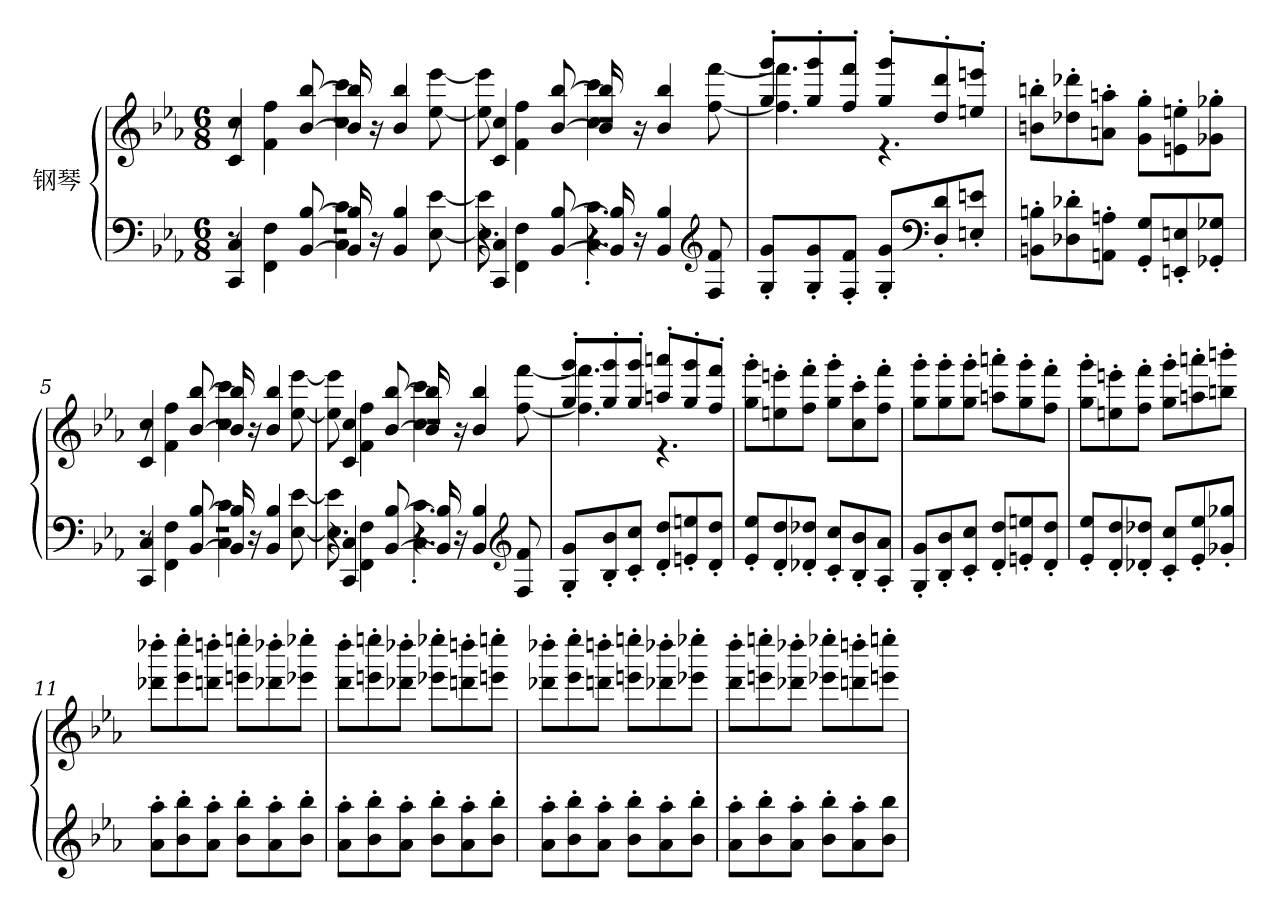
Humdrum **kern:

**kern	**kern
*part1	*part1
*staff2	*staff1
*I"钢琴	*
*clefF4	*clefG2
*k[b-e-a-]	*k[b-e-a-]
*M6/8	*M6/8
*MM176	*MM176
=1	=1
*^	*^
*	*^	*	*^
2.r	8r	4CC/ 4C/	2.r	8r	4c/ 4cc/
.	4FF\ 4F\	.	.	4f\ 4ff\	.
.	.	[8BB-/ [8B-/	.	.	[8b-/ [8bb-/
.	4C\ 4c\	16BB-/] 16B-/]	.	4cc\ 4ccc\	16b-/] 16bb-/]
.	.	16r	.	.	16r
.	.	4BB-/ 4B-/	.	.	4b-/ 4bb-/
.	[8E-\ [8e-\	.	.	[8ee-\ [8eee-\	.
=2	=2	=2	=2	=2	=2
4.r	8E-\] 8e-\]	4CC/ 4C/	2.r	8ee-\] 8eee-\]	4c/ 4cc/
.	4FF\ 4F\	.	.	4f\ 4ff\	.
.	.	[8BB-/ [8B-/	.	.	[8b-/ [8bb-/
4r	4.C\' 4.c\'	16BB-/] 16B-/]	.	4cc\ 4ccc\	16b-/] 16bb-/]
.	.	16r	.	.	16r
.	.	4BB-/ 4B-/	.	.	4b-/ 4bb-/
*clefG2	*	*	*	*	*
8F/ 8f/	.	.	.	[8ff\ [8fff\	.
*v	*v	*v	*	*	*
*	*	*v	*v
=3	=3	=3
8G/' 8g/'L	8gg/' 8ggg/'L	4.ff\] 4.fff\]
8G/' 8g/'	8gg/' 8ggg/'	.
8F/' 8f/'J	8ff/' 8fff/'J	.
8G/' 8g/'L	8gg/' 8ggg/'L	4.r
*clefF4	*	*
8D/' 8d/'	8dd/' 8ddd/'	.
8En/' 8en/'J	8een/' 8eeen/'J	.
*	*v	*v
!!LO:LB:g=z
=4	=4
8BBn\' 8Bn\'L	8bn\' 8bbn\'L
8D-X\' 8d-X\'	8dd-X\' 8ddd-X\'
8AAn\' 8An\'J	8an\' 8aan\'J
8GG/' 8G/'L	8g\' 8gg\'L
8EEn/' 8En/'	8en\' 8een\'
8GG-X/' 8G-X/'J	8g-X\' 8gg-X\'J
=5	=5
*^	*^
*	*^	*	*^
2.r	8r	4CC/ 4C/	2.r	8r	4c/ 4cc/
.	4FF\ 4F\	.	.	4f\ 4ff\	.
.	.	[8BB-/ [8B-/	.	.	[8b-/ [8bb-/
.	4C\ 4c\	16BB-/] 16B-/]	.	4cc\ 4ccc\	16b-/] 16bb-/]
.	.	16r	.	.	16r
.	.	4BB-/ 4B-/	.	.	4b-/ 4bb-/
.	[8E-\ [8e-\	.	.	[8ee-\ [8eee-\	.
=6	=6	=6	=6	=6	=6
4.r	8E-\] 8e-\]	4CC/ 4C/	2.r	8ee-\] 8eee-\]	4c/ 4cc/
.	4FF\ 4F\	.	.	4f\ 4ff\	.
.	.	[8BB-/ [8B-/	.	.	[8b-/ [8bb-/
4r	4.C\' 4.c\'	16BB-/] 16B-/]	.	4cc\ 4ccc\	16b-/] 16bb-/]
.	.	16r	.	.	16r
.	.	4BB-/ 4B-/	.	.	4b-/ 4bb-/
*clefG2	*	*	*	*	*
8F/ 8f/	.	.	.	[8ff\ [8fff\	.
*v	*v	*v	*	*	*
*	*	*v	*v
!!LO:LB:g=z
=7	=7	=7
8G/' 8g/'L	8gg/' 8ggg/'L	4.ff\] 4.fff\]
8B-/' 8b-/'	8gg/' 8ggg/'	.
8c/' 8cc/'J	8gg/' 8ggg/'J	.
8d/' 8dd/'L	8aan/' 8aaan/'L	4.r
8en/' 8een/'	8gg/' 8ggg/'	.
8d/' 8dd/'J	8ff/' 8fff/'J	.
*	*v	*v
=8	=8
8e-/' 8ee-/'L	8gg\' 8ggg\'L
8d/' 8dd/'	8een\' 8eeen\'
8d-X/' 8dd-X/'J	8ff\' 8fff\'J
8c/' 8cc/'L	8gg\' 8ggg\'L
8B-/' 8b-/'	8cc\' 8ccc\'
8A-/' 8a-/'J	8ff\' 8fff\'J
=9	=9
8G/' 8g/'L	8gg\' 8ggg\'L
8B-/' 8b-/'	8gg\' 8ggg\'
8c/' 8cc/'J	8gg\' 8ggg\'J
8d/' 8dd/'L	8aan\' 8aaan\'L
8en/' 8een/'	8gg\' 8ggg\'
8d/' 8dd/'J	8ff\' 8fff\'J
=10	=10
8e-/' 8ee-/'L	8gg\' 8ggg\'L
8d/' 8dd/'	8een\' 8eeen\'
8d-X/' 8dd-X/'J	8ff\' 8fff\'J
8c/' 8cc/'L	8gg\' 8ggg\'L
8e-/' 8ee-/'	8aan\' 8aaan\'
8g-X/' 8gg-X/'J	8bbn\' 8bbbn\'J
!!LO:LB:g=z
=11	=11
8a-\' 8aa-\'L	8ddd-X\' 8dddd-X\'L
8b-\' 8bb-\'	8eee-\' 8eeee-\'
8a-\' 8aa-\'J	8dddn\' 8ddddn\'J
8b-\' 8bb-\'L	8eeen\' 8eeeen\'L
8a-\' 8aa-\'	8ddd-X\' 8dddd-X\'
8b-\' 8bb-\'J	8eee-X\' 8eeee-X\'J
=12	=12
8a-\' 8aa-\'L	8ddd\' 8dddd\'L
8b-\' 8bb-\'	8eeen\' 8eeeen\'
8a-\' 8aa-\'J	8ddd-X\' 8dddd-X\'J
8b-\' 8bb-\'L	8eee-X\' 8eeee-X\'L
8a-\' 8aa-\'	8dddn\' 8ddddn\'
8b-\' 8bb-\'J	8eeen\' 8eeeen\'J
=13	=13
8a-\' 8aa-\'L	8ddd-X\' 8dddd-X\'L
8b-\' 8bb-\'	8eee-\' 8eeee-\'
8a-\' 8aa-\'J	8dddn\' 8ddddn\'J
8b-\' 8bb-\'L	8eeen\' 8eeeen\'L
8a-\' 8aa-\'	8ddd-X\' 8dddd-X\'
8b-\' 8bb-\'J	8eee-X\' 8eeee-X\'J
=14	=14
8a-\' 8aa-\'L	8ddd\' 8dddd\'L
*	*MM169
8b-\' 8bb-\'	8eeen\' 8eeeen\'
*	*MM166
8a-\' 8aa-\'J	8ddd-X\' 8dddd-X\'J
*	*MM163
8b-\' 8bb-\'L	8eee-X\' 8eeee-X\'L
*	*MM160
8a-\' 8aa-\'	8dddn\' 8ddddn\'
*	*MM130
8b-\ 8bb-\J	8eeen\' 8eeeen\'J
=	=
*-	*-
